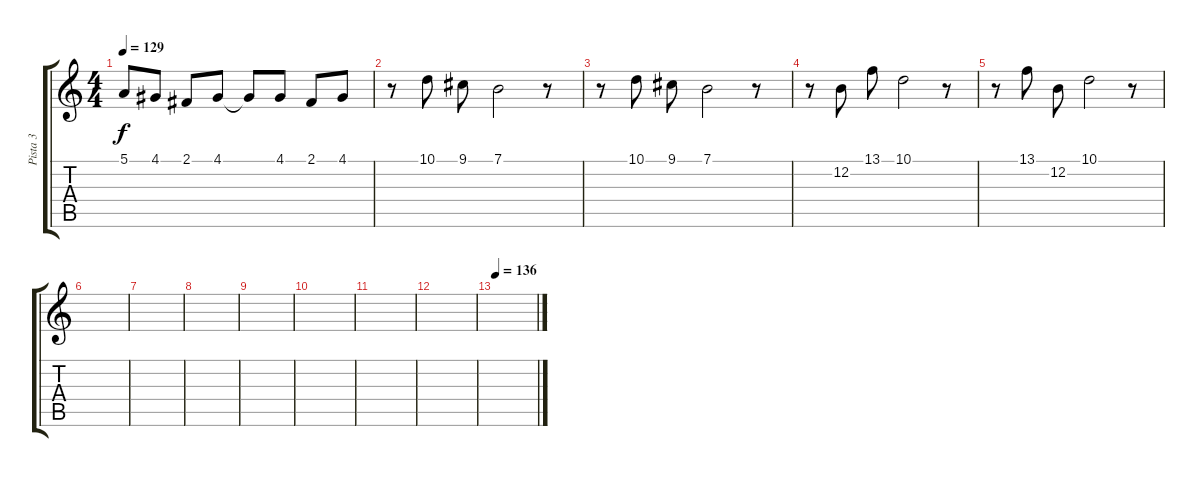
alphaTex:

\track ("Pista 3" "Pista 3") {instrument trumpet}
\staff {score tabs}
\tuning (E4 B3 G3 D3 A2 E2) {hide}
\ts (4 4)
\tempo 129
\clef g2
\ks c
5.1.8{dy f} 4.1.8 2.1.8 4.1.8 4.1{t}.8 4.1.8 2.1.8 4.1.8 |
r.8 10.1.8 9.1.8 7.1.2 r.8 |
r.8 10.1.8 9.1.8 7.1.2 r.8 |
r.8 12.2.8 13.1.8 10.1.2 r.8 |
r.8 13.1.8 12.2.8 10.1.2 r.8 |
|
|
|
|
|
|
|
\tempo 136
